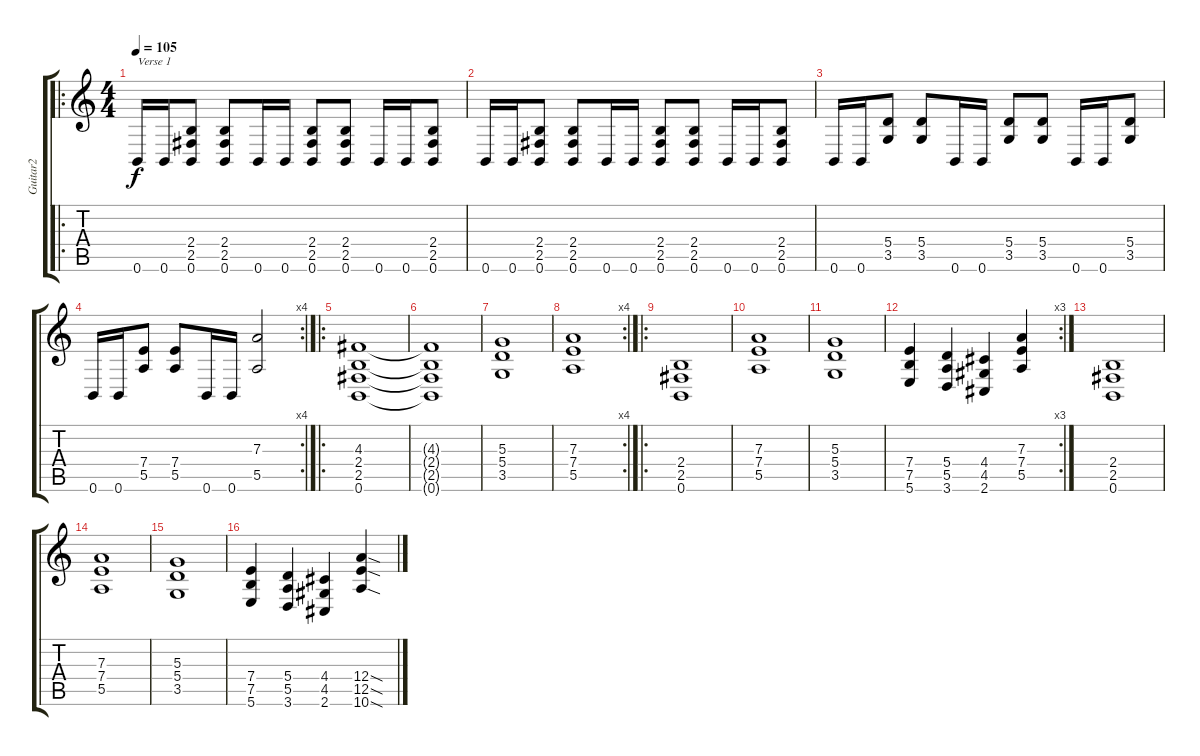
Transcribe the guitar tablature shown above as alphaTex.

\track ("Guitar2" "Guitar2") {instrument distortionguitar}
\staff {score tabs}
\tuning (C4 G3 D3 A2 E2 B1) {hide}
\ro
\ts (4 4)
\tempo 105
\clef g2
\ks c
0.6.16{txt "Verse 1" dy f} 0.6.16 (2.4 2.5 0.6).8 (2.4 2.5 0.6).8 0.6.16 0.6.16 (2.4 2.5 0.6).8 (2.4 2.5 0.6).8 0.6.16 0.6.16 (2.4 2.5 0.6).8 |
0.6.16 0.6.16 (2.4 2.5 0.6).8 (2.4 2.5 0.6).8 0.6.16 0.6.16 (2.4 2.5 0.6).8 (2.4 2.5 0.6).8 0.6.16 0.6.16 (2.4 2.5 0.6).8 |
0.6.16 0.6.16 (5.4 3.5).8 (5.4 3.5).8 0.6.16 0.6.16 (5.4 3.5).8 (5.4 3.5).8 0.6.16 0.6.16 (5.4 3.5).8 |
\rc 4
0.6.16 0.6.16 (7.4 5.5).8 (7.4 5.5).8 0.6.16 0.6.16 (7.3 5.5).2 |
\ro
(4.3 2.4 2.5 0.6).1 |
(4.3{t} 2.4{t} 2.5{t} 0.6{t}).1 |
(5.3 5.4 3.5).1 |
\rc 4
(7.3 7.4 5.5).1 |
\ro
(2.4 2.5 0.6).1 |
(7.3 7.4 5.5).1 |
(5.3 5.4 3.5).1 |
\rc 3
(7.4 7.5 5.6).4 (5.4 5.5 3.6).4 (4.4 4.5 2.6).4 (7.3 7.4 5.5).4 |
(2.4 2.5 0.6).1 |
(7.3 7.4 5.5).1 |
(5.3 5.4 3.5).1 |
(7.4 7.5 5.6).4 (5.4 5.5 3.6).4 (4.4 4.5 2.6).4 (12.4{sod} 12.5{sod} 10.6{sod}).4
